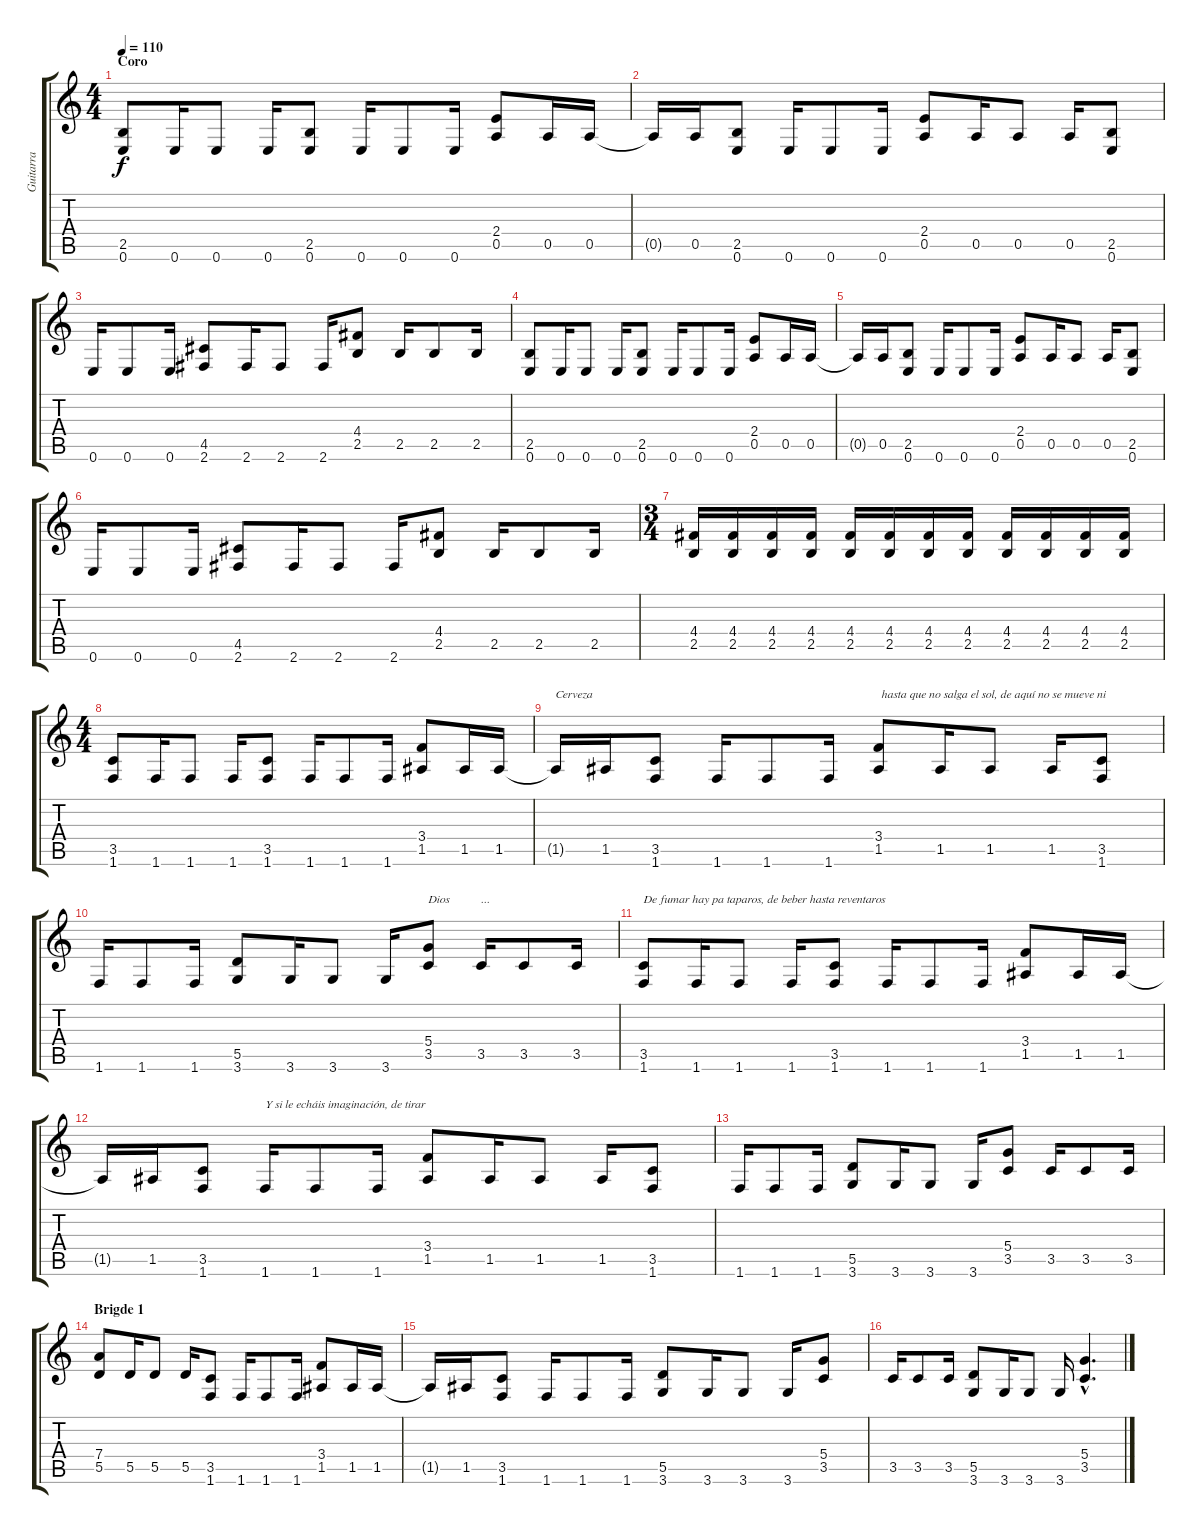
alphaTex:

\track ("Guitarra" "Guitarra") {instrument overdrivenguitar}
\staff {score tabs}
\tuning (E4 B3 G3 D3 A2 E2) {hide}
\ts (4 4)
\section ("" "Coro")
\tempo 110
\clef g2
\ks c
(2.5 0.6).8{dy f volume 13 instrument overdrivenguitar} 0.6.16 0.6.8 0.6.16 (2.5 0.6).8 0.6.16 0.6.8 0.6.16 (2.4 0.5).8 0.5.16 0.5.16 |
0.5{t}.16 0.5.16 (2.5 0.6).8 0.6.16 0.6.8 0.6.16 (2.4 0.5).8 0.5.16 0.5.8 0.5.16 (2.5 0.6).8 |
0.6.16 0.6.8 0.6.16 (4.5 2.6).8 2.6.16 2.6.8 2.6.16 (4.4 2.5).8 2.5.16 2.5.8 2.5.16 |
(2.5 0.6).8{instrument overdrivenguitar} 0.6.16 0.6.8 0.6.16 (2.5 0.6).8 0.6.16 0.6.8 0.6.16 (2.4 0.5).8 0.5.16 0.5.16 |
0.5{t}.16 0.5.16 (2.5 0.6).8 0.6.16 0.6.8 0.6.16 (2.4 0.5).8 0.5.16 0.5.8 0.5.16 (2.5 0.6).8 |
0.6.16 0.6.8 0.6.16 (4.5 2.6).8 2.6.16 2.6.8 2.6.16 (4.4 2.5).8 2.5.16 2.5.8 2.5.16 |
\ts (3 4)
(4.4 2.5).16 (4.4 2.5).16 (4.4 2.5).16 (4.4 2.5).16 (4.4 2.5).16 (4.4 2.5).16 (4.4 2.5).16 (4.4 2.5).16 (4.4 2.5).16 (4.4 2.5).16 (4.4 2.5).16 (4.4 2.5).16 |
\ts (4 4)
(3.5 1.6).8{instrument overdrivenguitar} 1.6.16 1.6.8 1.6.16 (3.5 1.6).8 1.6.16 1.6.8 1.6.16 (3.4 1.5).8 1.5.16 1.5.16 |
1.5{t}.16{txt "Cerveza"} 1.5.16 (3.5 1.6).8 1.6.16 1.6.8 1.6.16 (3.4 1.5).8{txt " hasta que no salga el sol, de aquí no se mueve ni"} 1.5.16 1.5.8 1.5.16 (3.5 1.6).8 |
1.6.16 1.6.8 1.6.16 (5.5 3.6).8 3.6.16 3.6.8 3.6.16 (5.4 3.5).8{txt "Dios"} 3.5.16{txt "..."} 3.5.8 3.5.16 |
(3.5 1.6).8{txt "De fumar hay pa taparos, de beber hasta reventaros" instrument overdrivenguitar} 1.6.16 1.6.8 1.6.16 (3.5 1.6).8 1.6.16 1.6.8 1.6.16 (3.4 1.5).8 1.5.16 1.5.16 |
1.5{t}.16 1.5.16 (3.5 1.6).8 1.6.16{txt "Y si le echáis imaginación, de tirar "} 1.6.8 1.6.16 (3.4 1.5).8 1.5.16 1.5.8 1.5.16 (3.5 1.6).8 |
1.6.16 1.6.8 1.6.16 (5.5 3.6).8 3.6.16 3.6.8 3.6.16 (5.4 3.5).8 3.5.16 3.5.8 3.5.16 |
\section ("" "Brigde 1")
(7.4 5.5).8 5.5.16 5.5.8 5.5.16 (3.5 1.6).8 1.6.16 1.6.8 1.6.16 (3.4 1.5).8 1.5.16 1.5.16 |
1.5{t}.16 1.5.16 (3.5 1.6).8 1.6.16 1.6.8 1.6.16 (5.5 3.6).8 3.6.16 3.6.8 3.6.16 (5.4 3.5).8 |
3.5.16 3.5.8 3.5.16 (5.5 3.6).8 3.6.16 3.6.8 3.6.16 (5.4{hac} 3.5{hac}).4{d}
